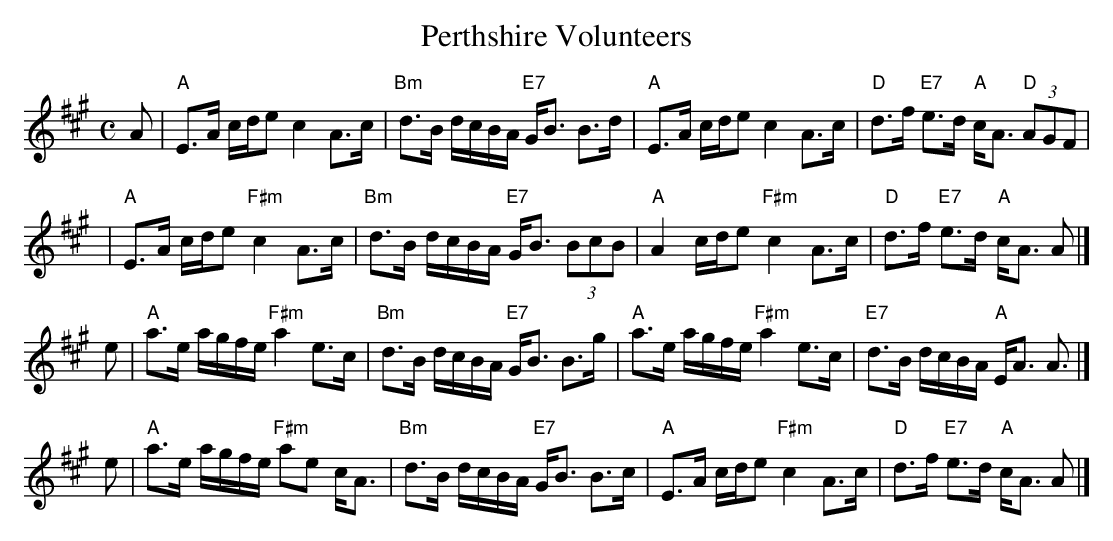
X:1
T: Perthshire Volunteers
M: C
L: 1/16
K: A
A2 \
| "A"E3A cde2      c4 A3c | "Bm"d3B    dcBA "E7"GB3      B3d \
| "A"E3A cde2      c4 A3c |  "D"d3f "E7"e3d  "A"cA3 "D"(3A2G2F2 |
| "A"E3A cde2 "F#m"c4 A3c | "Bm"d3B    dcBA "E7"GB3    (3B2c2B2 \
| "A"A4  cde2 "F#m"c4 A3c |  "D"d3f "E7"e3d  "A"cA3      A2 |]
e2 \
| "A"a3e agfe "F#m"a4 e3c | "Bm"d3B    dcBA "E7"GB3 B3g  \
| "A"a3e agfe "F#m"a4 e3c | "E7"d3B    dcBA  "A"EA3 A3 |]
e2 \
| "A"a3e agfe "F#m"a2e2 cA3 | "Bm"d3B    dcBA "E7"GB3 B3c  \
| "A"E3A cde2 "F#m"c4   A3c |  "D"d3f "E7"e3d  "A"cA3 A2 |]
